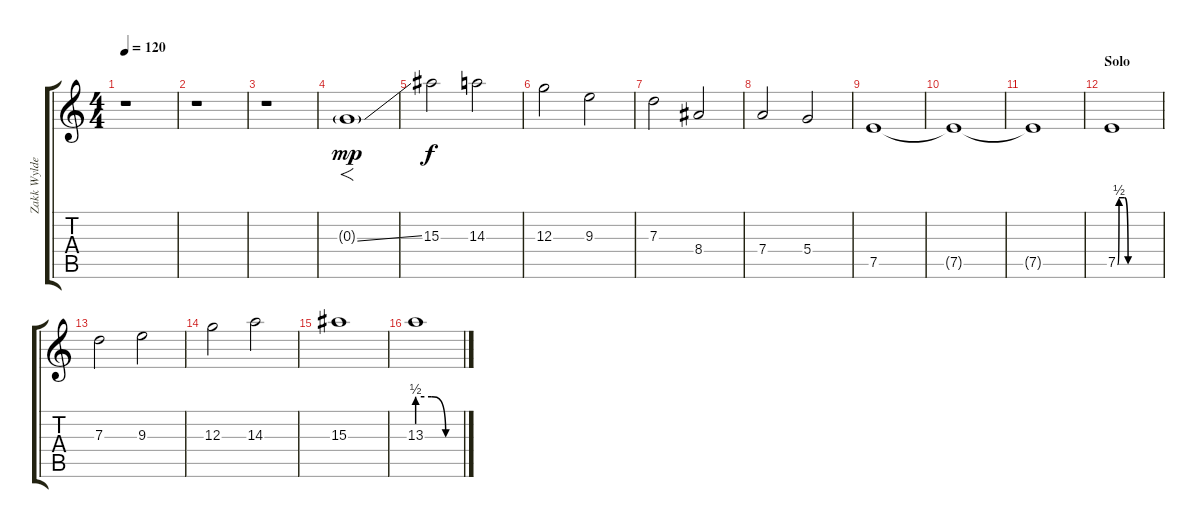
\track ("Zakk Wylde - Electric" "Zakk Wylde") {instrument overdrivenguitar}
\staff {score tabs}
\tuning (E4 B3 G3 D3 A2 E2) {hide}
\ts (4 4)
\tempo 120
\clef g2
\ks c
r.1{dy f} |
r.1 |
r.1{volume 13} |
0.3{ss g}.1{f dy mp} |
15.3.2{dy f} 14.3.2 |
12.3.2 9.3.2 |
7.3.2 8.4.2 |
7.4.2 5.4.2 |
7.5.1 |
7.5{t}.1 |
7.5{t}.1 |
\section ("" "Solo")
7.5{be (custom 0 0 2 2 10 2 15 0 35 0 45 0 60 0)}.1{volume 8} |
7.3.2{volume 16} 9.3.2 |
12.3.2 14.3.2 |
15.3.1 |
13.3{be (custom 0 2 20 2 40 0 60 0)}.1
